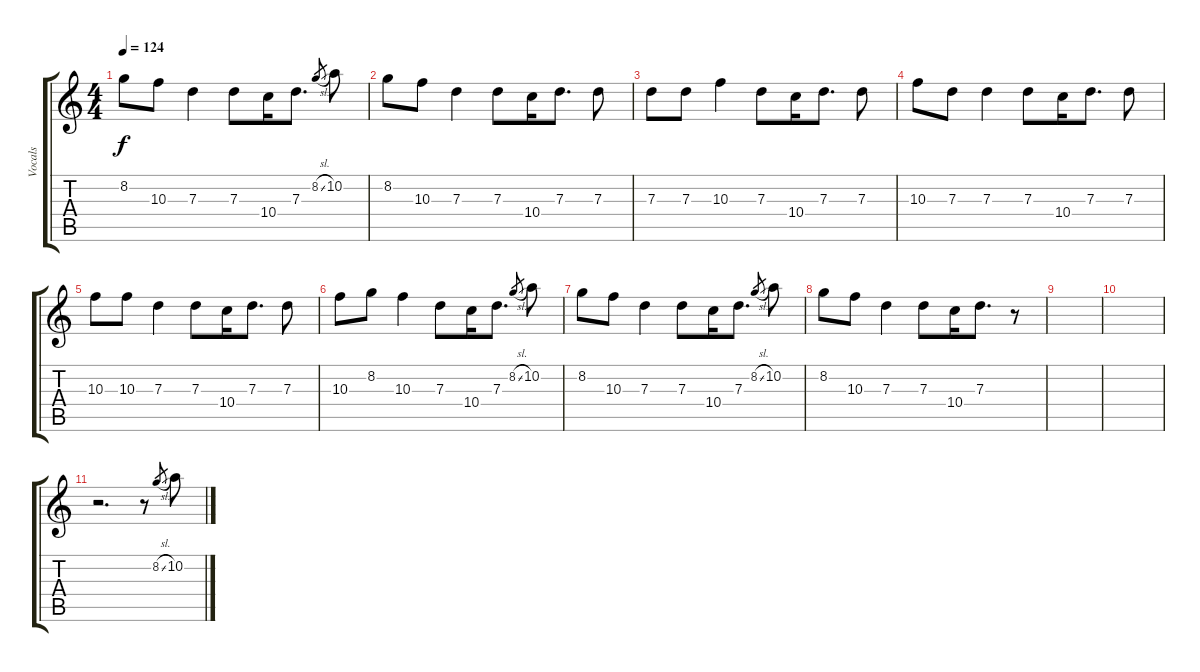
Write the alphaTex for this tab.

\track ("Vocals" "Vocals") {instrument acousticguitarnylon}
\staff {score tabs}
\tuning (E4 B3 G3 D3 A2 E2) {hide}
\ts (4 4)
\tempo 124
\clef g2
\ks c
8.2.8{dy f} 10.3.8 7.3.4 7.3.8 10.4.16 7.3.8{d} 8.2{sl}.8{gr} 10.2.8 |
8.2.8 10.3.8 7.3.4 7.3.8 10.4.16 7.3.8{d} 7.3.8 |
7.3.8 7.3.8 10.3.4 7.3.8 10.4.16 7.3.8{d} 7.3.8 |
10.3.8 7.3.8 7.3.4 7.3.8 10.4.16 7.3.8{d} 7.3.8 |
10.3.8 10.3.8 7.3.4 7.3.8 10.4.16 7.3.8{d} 7.3.8 |
10.3.8 8.2.8 10.3.4 7.3.8 10.4.16 7.3.8{d} 8.2{sl}.8{gr} 10.2.8 |
8.2.8 10.3.8 7.3.4 7.3.8 10.4.16 7.3.8{d} 8.2{sl}.8{gr} 10.2.8 |
8.2.8 10.3.8 7.3.4 7.3.8 10.4.16 7.3.8{d} r.8 |
|
|
r.2{d} r.8 8.2{sl}.8{gr} 10.2.8
